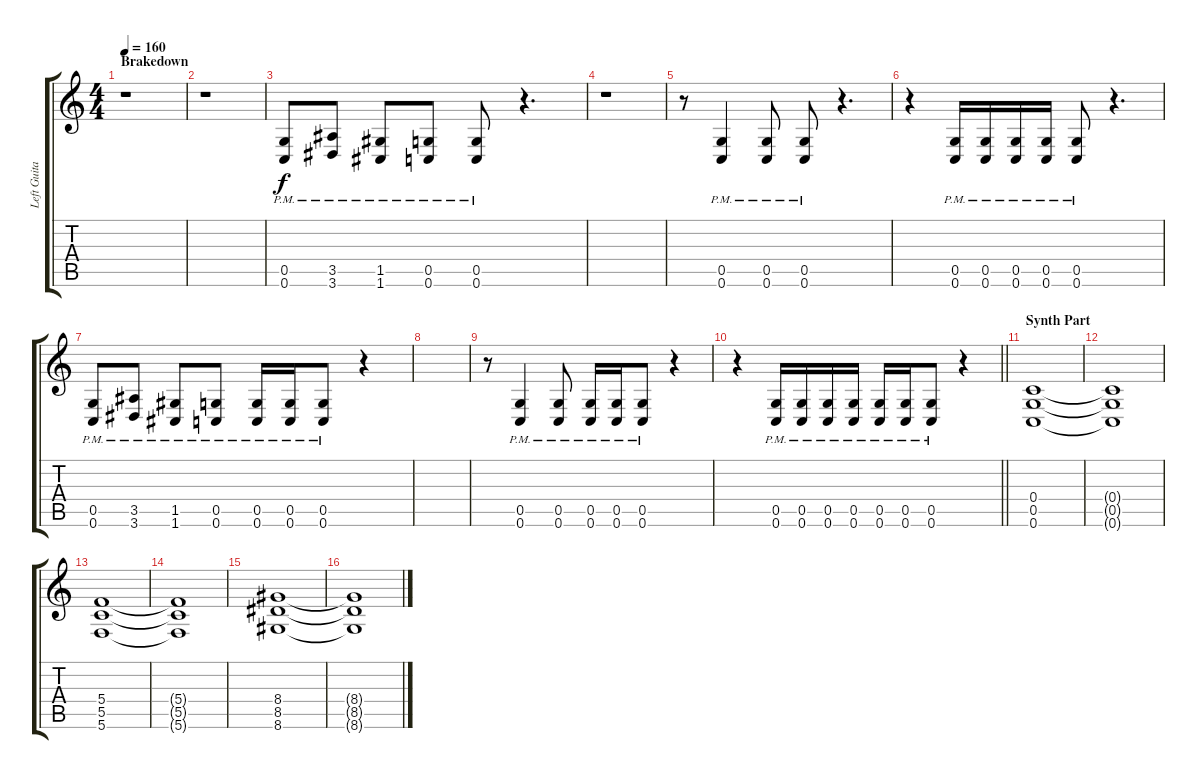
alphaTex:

\track ("Left Guitar" "Left Guita") {instrument distortionguitar}
\staff {score tabs}
\tuning (D4 A3 F3 C3 G2 C2) {hide}
\ts (4 4)
\section ("" "Brakedown")
\tempo 160
\clef g2
\ks c
r.1{dy f} |
r.1 |
(0.5{pm} 0.6{pm}).8 (3.5{pm} 3.6{pm}).8 (1.5{pm} 1.6{pm}).8 (0.5{pm} 0.6{pm}).8 (0.5{pm} 0.6{pm}).8 r.4{d} |
r.1 |
r.8 (0.5{pm} 0.6{pm}).4 (0.5{pm} 0.6{pm}).8 (0.5{pm} 0.6{pm}).8 r.4{d} |
r.4 (0.5{pm} 0.6{pm}).16 (0.5{pm} 0.6{pm}).16 (0.5{pm} 0.6{pm}).16 (0.5{pm} 0.6{pm}).16 (0.5{pm} 0.6{pm}).8 r.4{d} |
(0.5{pm} 0.6{pm}).8 (3.5{pm} 3.6{pm}).8 (1.5{pm} 1.6{pm}).8 (0.5{pm} 0.6{pm}).8 (0.5{pm} 0.6{pm}).16 (0.5{pm} 0.6{pm}).16 (0.5{pm} 0.6{pm}).8 r.4 |
|
r.8 (0.5{pm} 0.6{pm}).4 (0.5{pm} 0.6{pm}).8 (0.5{pm} 0.6{pm}).16 (0.5{pm} 0.6{pm}).16 (0.5{pm} 0.6{pm}).8 r.4 |
\barLineRight lightlight
r.4 (0.5{pm} 0.6{pm}).16 (0.5{pm} 0.6{pm}).16 (0.5{pm} 0.6{pm}).16 (0.5{pm} 0.6{pm}).16 (0.5{pm} 0.6{pm}).16 (0.5{pm} 0.6{pm}).16 (0.5{pm} 0.6{pm}).8 r.4 |
\section ("" "Synth Part")
(0.4 0.5 0.6).1 |
(0.4{t} 0.5{t} 0.6{t}).1 |
(5.4 5.5 5.6).1 |
(5.4{t} 5.5{t} 5.6{t}).1 |
(8.4 8.5 8.6).1 |
(8.4{t} 8.5{t} 8.6{t}).1
